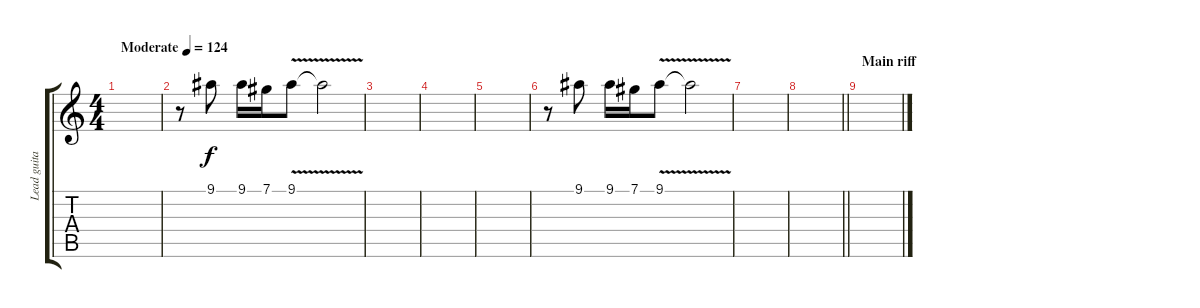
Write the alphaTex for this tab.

\track ("Lead guitar/Others" "Lead guita") {instrument distortionguitar}
\staff {score tabs}
\tuning (Db4 Ab3 E3 B2 Gb2 Db2) {hide}
\ts (4 4)
\tempo (124 "Moderate")
\clef g2
\ks c
|
r.8 9.1.8 9.1.16 7.1.16 9.1{v}.8 9.1{t}.2 |
|
|
|
r.8 9.1.8 9.1.16 7.1.16 9.1{v}.8 9.1{t}.2 |
|
\barLineRight lightlight
|
\section ("" "Main riff")
